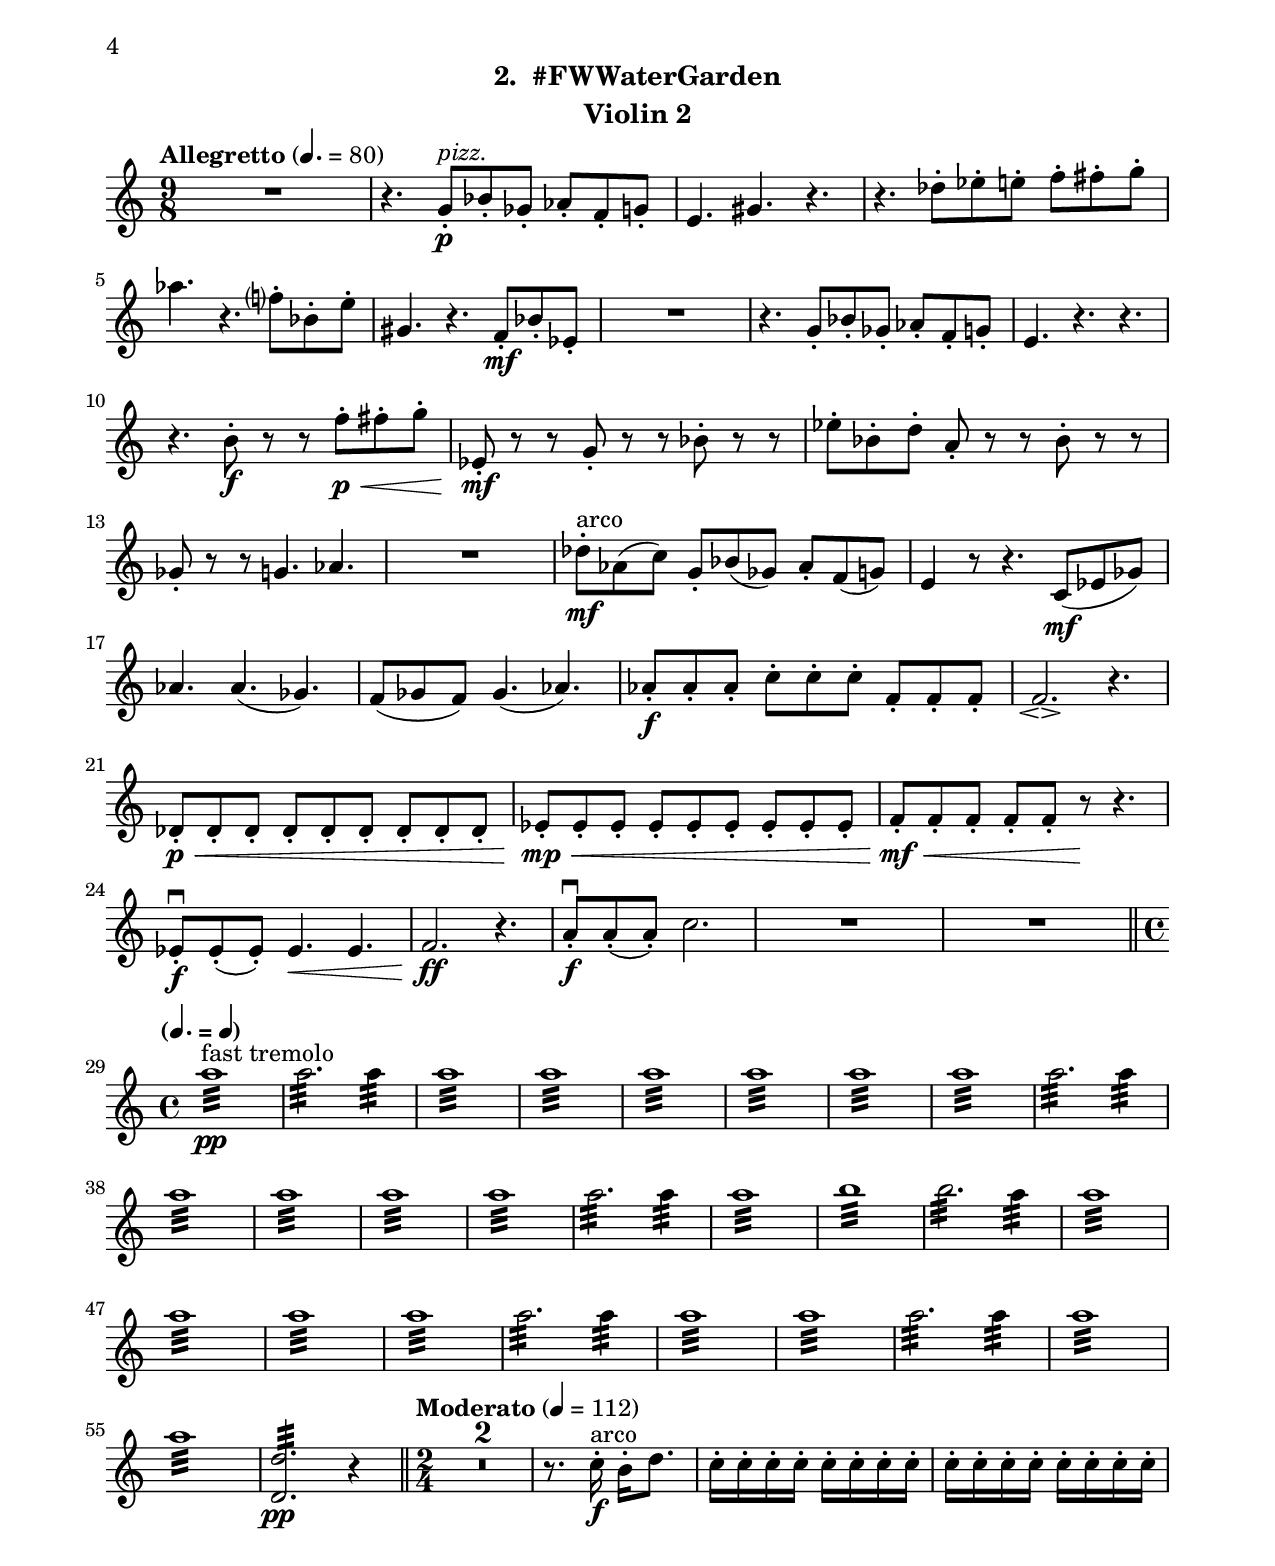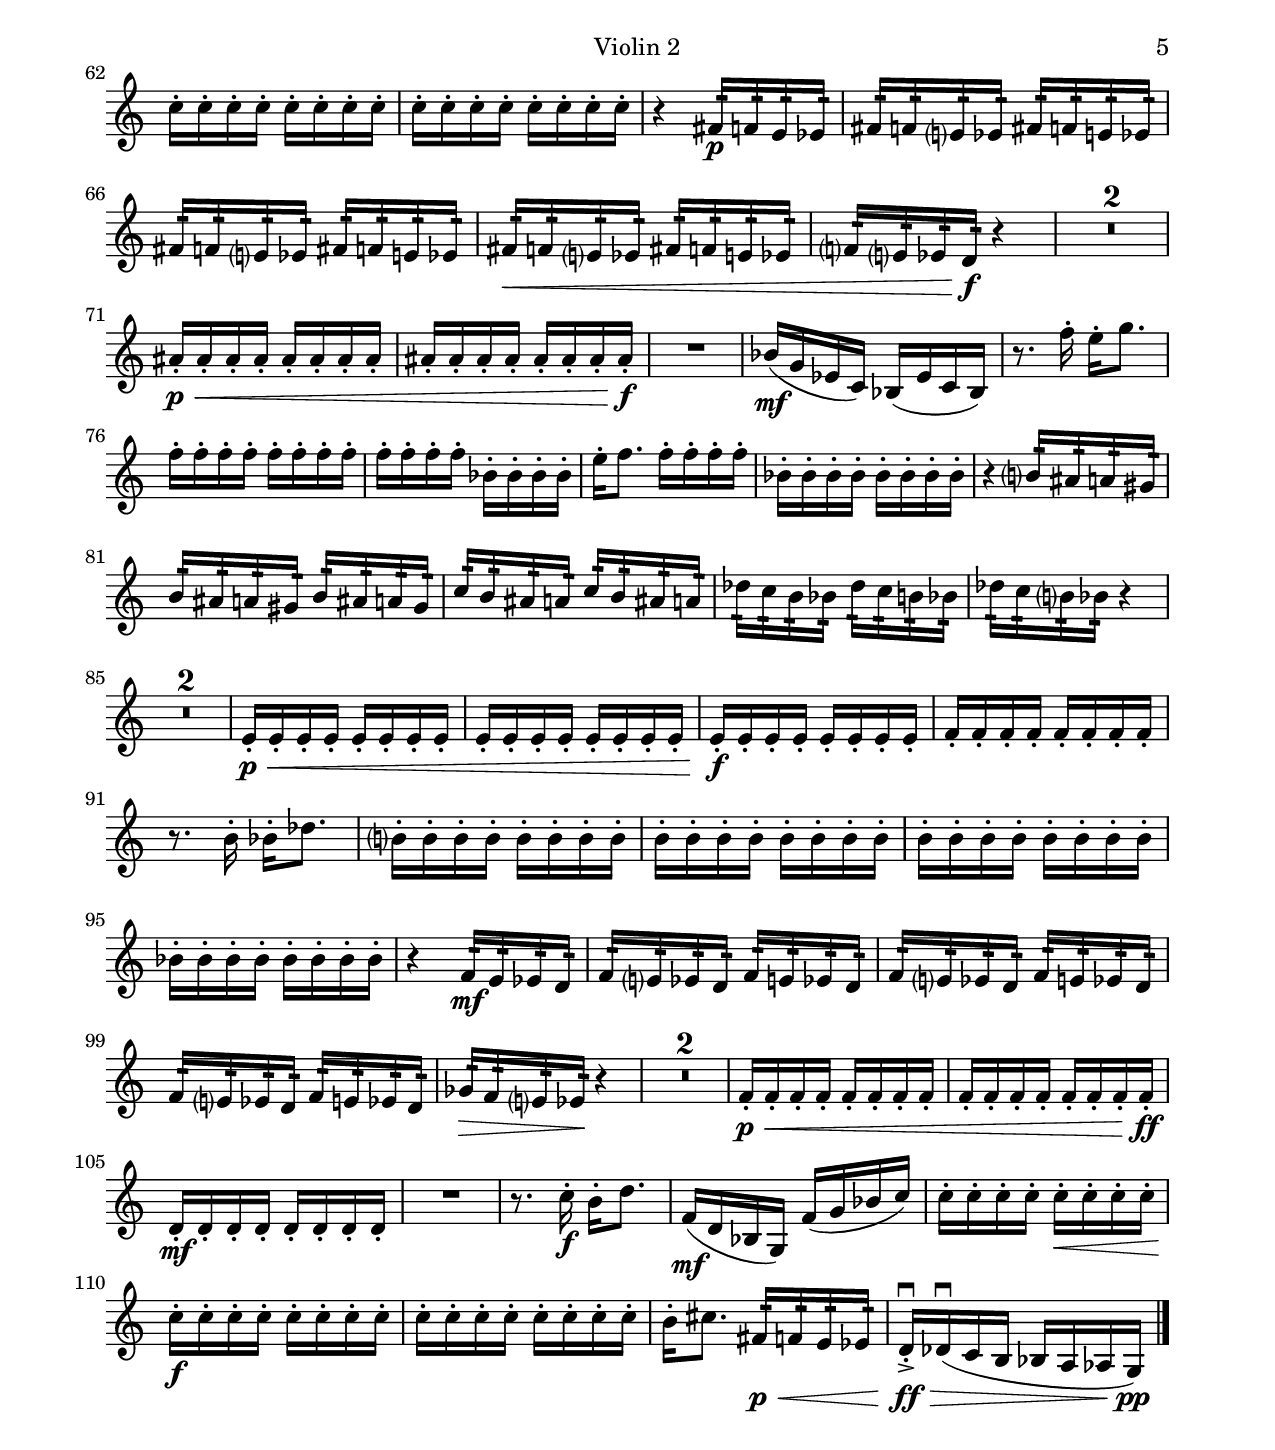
\version "2.12.0"
#(set-default-paper-size "letter")
#(set-global-staff-size 21)

\paper {
  line-width    = 180\mm
  left-margin   = 20\mm
  top-margin    = 10\mm
  bottom-margin = 15\mm
  indent = 0 \mm 
  ragged-bottom = ##f  
  first-page-number = 4
  print-first-page-number = ##t  
  two-sided = ##t
  binding-offset = 0.25\in
  page-count = 2
  }

\header {
    subtitle = "2.  #FWWaterGarden"
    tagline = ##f
    instrument = "Violin 2"                     %% CHANGE INSTRUMENT NAME
    }

AvoiceAA = \relative c'{
    \clef treble
    %staffkeysig
    \key c \major 
    %bartimesig: 
    \time 9/8 
    \tempo "Allegretto" 4. = 80  
    R1*9/8      | % 1
    r4. g'8-.  ^\markup {\italic "pizz."} \p bes-.  ges-.  aes-.  f-.  g-.       | % 2
    e4. gis4. r4.      | % 3
    r4. des'8-.  ees-.  e-.  f-.  fis-.  g-.       | % 4
    aes4. r4. f8-.  bes,-.  e-.       | % 5
    gis,4. r4. f8-.  \mf bes-.  ees,-.       | % 6
    R1*9/8      | % 7
    r4. g8-.  bes-.  ges-.  aes-.  f-.  g-.       | % 8
    e4. r4. r4.      | % 9
    r4. b'8-.  \f r r f'-.  \< \p fis-.  g-.       | % 10
    ees,-.  \! \mf r r g-.  r r bes-.  r r      | % 11
    ees-.  bes-.  d-.  a-.  r r bes-.  r r      | % 12
    ges-.  r r g4. aes4.      | % 13
    R1*9/8      | % 14
    des8-.  ^\markup {\upright  "arco"} \mf aes( c) g-.  bes( ges) aes-.  f( g)      | % 15
    e4 r8 r4. c8( \mf ees ges)      | % 16
    aes4. aes4.( ges4.)      | % 17
    f8( ges f) ges4.( aes4.)      | % 18
    aes8-.  \f aes-.  aes-.  c-.  c-.  c-.  f,-.  f-.  f-.       | % 19
    f2.\espressivo  r4.      | % 20
    des8-.  \< \p des-.  des-.  des-.  des-.  des-.  des-.  des-.  des-.       | % 21
    ees-.  \< \mp ees-.  ees-.  ees-.  ees-.  ees-.  ees-.  ees-.  ees-.       | % 22
    f-.  \< \mf f-.  f-.  f-.  f-.  r \! r4.      | % 23
    ees8-. \f \downbow ees-.(  ees-.)  ees4. \< ees4.      | % 24
    f2. \ff r4.      | % 25
    a8-. \f \downbow a-.(  a-.)  c2.      | % 26
    R1*9/8   | % 27
    R1*9/8 \bar "||"     | % 28
    %bartimesig: 
    \time 4/4 
    \tempo \markup { \concat { ( \smaller \general-align #Y #DOWN \note #"4." #1 " = " \smaller \general-align #Y #DOWN \note #"4" #1 ) } }
    a'1:32  \pp ^\markup { "fast tremolo" }      | % 29
    a2.:32  a4:32       | % 30
    a1:32       | % 31
    a:32       | % 32
    a:32       | % 33
    a:32       | % 34
    a:32       | % 35
    a:32       | % 36
    a2.:32  a4:32       | % 37
    a1:32       | % 38
    a:32       | % 39
    a:32       | % 40
    a1:32       | % 41
    a2.:32  a4:32       | % 42
    a1:32       | % 43
    b1:32       | % 44
    b2.:32  a4:32       | % 45
    a1:32       | % 46
    a:32       | % 47
    a:32       | % 48
    a:32       | % 49
    a2.:32  a4:32       | % 50
    a1:32       | % 51
    a:32       | % 52
    a2.:32  a4:32       | % 53
    a1:32       | % 54
    a:32       | % 55
    <d,, d'>2.:32  \pp r4    \bar "||"      | % 56
    %bartimesig: 
    \time 2/4 
    \tempo "Moderato" 4 = 112  
    R2 *2  | % 
    r8. c'16-.  ^\markup {\upright  "arco"} \f b-.  d8.      | % 59
    c16-.  c-.  c-.  c-.  c-.  c-.  c-.  c-.       | % 60
    c-.  c-.  c-.  c-.  c-.  c-.  c-.  c-.       | % 61
    c-.  c-.  c-.  c-.  c-.  c-.  c-.  c-.       | % 62
    c-.  c-.  c-.  c-.  c-.  c-.  c-.  c-.       | % 63
    r4 fis,16:32 \p f: e: ees:      | % 64
    fis: f: e: ees: fis: f: e: ees:      | % 65
    fis: f: e: ees: fis: f: e: ees:      | % 66
    fis: \< f: e: ees: fis: f: e: ees:      | % 67
    f?: e: ees: d: \f r4      | % 68
    R2 *2  | % 
    ais'16-.  \< \p ais-.  ais-.  ais-.  ais-.  ais-.  ais-.  ais-.       | % 71
    ais-.  ais-.  ais-.  ais-.  ais-.  ais-.  ais-.  ais-.  \f      | % 72
    R2  | % 
    bes16( \mf g ees c) bes( ees c bes)      | % 74
    r8. f''16-.  e-.  g8.      | % 75
    f16-.  f-.  f-.  f-.  f-.  f-.  f-.  f-.       | % 76
    f-.  f-.  f-.  f-.  bes,-.  bes-.  bes-.  bes-.       | % 77
    e-.  f8. f16-.  f-.  f-.  f-.       | % 78
    bes,-.  bes-.  bes-.  bes-.  bes-.  bes-.  bes-.  bes-.       | % 79
    r4 b16:32 ais: a: gis:      | % 80
    b: ais: a: gis: b: ais: a: gis:      | % 81
    c: b: ais: a: c: b: ais: a:      | % 82
    des: c: b: bes: des: c: b: bes:       | % 83
    des: c: b: bes: r4      | % 84
    R2 *2  | % 
    e,16-.  \< \p e-.  e-.  e-.  e-.  e-.  e-.  e-.       | % 87
    e-.  e-.  e-.  e-.  e-.  e-.  e-.  e-.       | % 88
    e-. \f  e-.  e-.  e-.  e-.  e-.  e-.  e-.       | % 89
    f-.  f-.  f-.  f-.  f-.  f-.  f-.  f-.       | % 90
    r8. b16-.  bes-.  des8.      | % 91
    b16-.  b-.  b-.  b-.  b-.  b-.  b-.  b-.       | % 92
    b-.  b-.  b-.  b-.  b-.  b-.  b-.  b-.       | % 93
    b-.  b-.  b-.  b-.  b-.  b-.  b-.  b-.       | % 94
    bes-.  bes-.  bes-.  bes-.  bes-.  bes-.  bes-.  bes-.       | % 95
    r4 f16:32 \mf e: ees: d:      | % 96
    f: e: ees: d: f: e: ees: d:      | % 97
    f: e: ees: d: f: e: ees: d:      | % 98
    f: e: ees: d: f: e: ees: d:      | % 99
    ges: \> f: e: ees: \! r4      | % 100
    R2 *2  | % 
    f16-.  \< \p f-.  f-.  f-.  f-.  f-.  f-.  f-.       | % 103
    f-.  f-.  f-.  f-.  f-.  f-.  f-.  f-.  \! \ff      | % 104
    d-.  \mf d-.  d-.  d-.  d-.  d-.  d-.  d-.       | % 105
    R2  | % 
    r8. c'16-.  \f b-.  d8.      | % 107
    f,16( \mf d bes g) f'( g bes c)      | % 108
    c-.  c-.  c-.  c-.  c-. \< c-.  c-.  c-.       | % 109
    c-.  \f c-.  c-.  c-.  c-.  c-.  c-.  c-.       | % 110
    c-.  c-.  c-.  c-.  c-.  c-.  c-.  c-.       | % 111
    b-.  cis8. fis,16:32 \< \p f: e: ees:    | % 112
    d16-. ->  \> \! \ff \downbow des( \downbow c b bes a aes g) \! \pp \bar "|." 
}% end of last bar in partorvoice

ApartA =  << 
  %    \mergeDifferentlyHeadedOn
  %    \mergeDifferentlyDottedOn 
  %        \context Voice = AvoiceAA{\voiceOne \AvoiceAA}\\ 
        \context Voice = AvoiceAA{ \AvoiceAA }
        >> 


\score { 
    << 
        \context Staff = ApartA << 
            \ApartA
        >>

      \set Score.skipBars = ##t
       #(set-accidental-style 'modern-cautionary)
      \set Score.markFormatter = #format-mark-box-letters %%boxed rehearsal-marks
  >>
}%% end of score-block 
